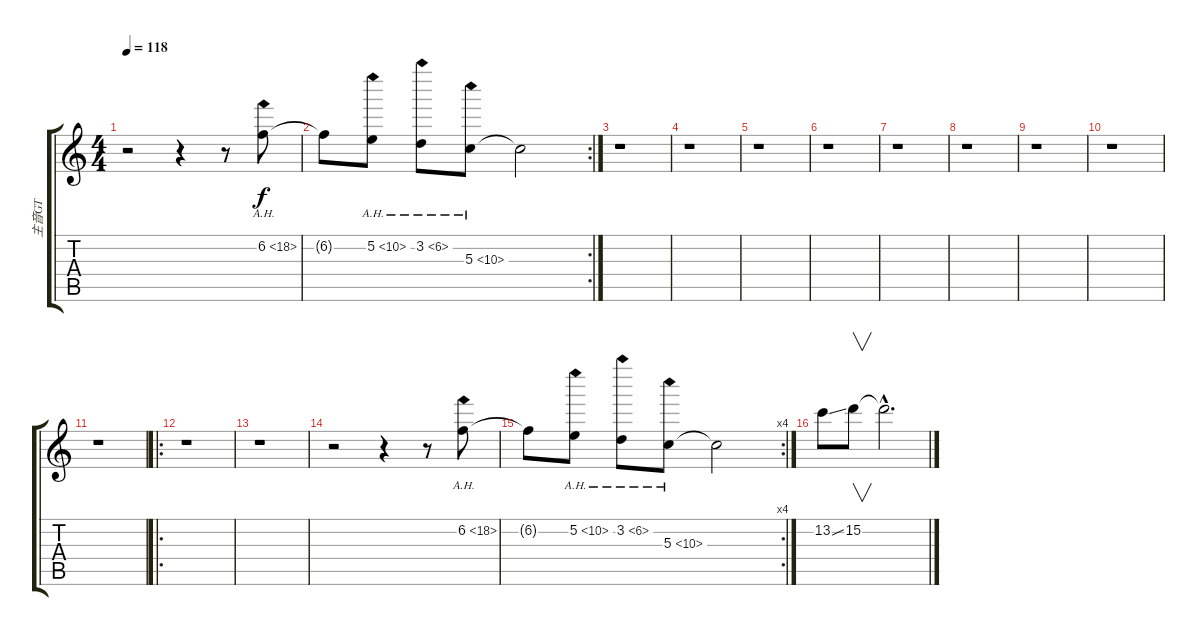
\track ("主音GT" "主音GT") {instrument overdrivenguitar}
\staff {score tabs}
\tuning (E4 B3 G3 D3 A2 E2) {hide}
\ts (4 4)
\tempo 118
\clef g2
\ks c
r.2{dy f} r.4 r.8 6.2{ah 12}.8 |
\rc 2
6.2{t}.8 5.2{ah 5}.8 3.2{ah 3}.8 5.3{ah 5}.8 5.3{t}.2 |
r.1 |
r.1 |
r.1 |
r.1 |
r.1 |
r.1 |
r.1 |
r.1 |
r.1 |
\ro
r.1 |
r.1 |
r.2 r.4 r.8 6.2{ah 12}.8 |
\rc 4
6.2{t}.8 5.2{ah 5}.8 3.2{ah 3}.8 5.3{ah 5}.8 5.3{t}.2 |
13.2{ss}.8 15.2.8{v} 15.2{hac t}.2{d}
